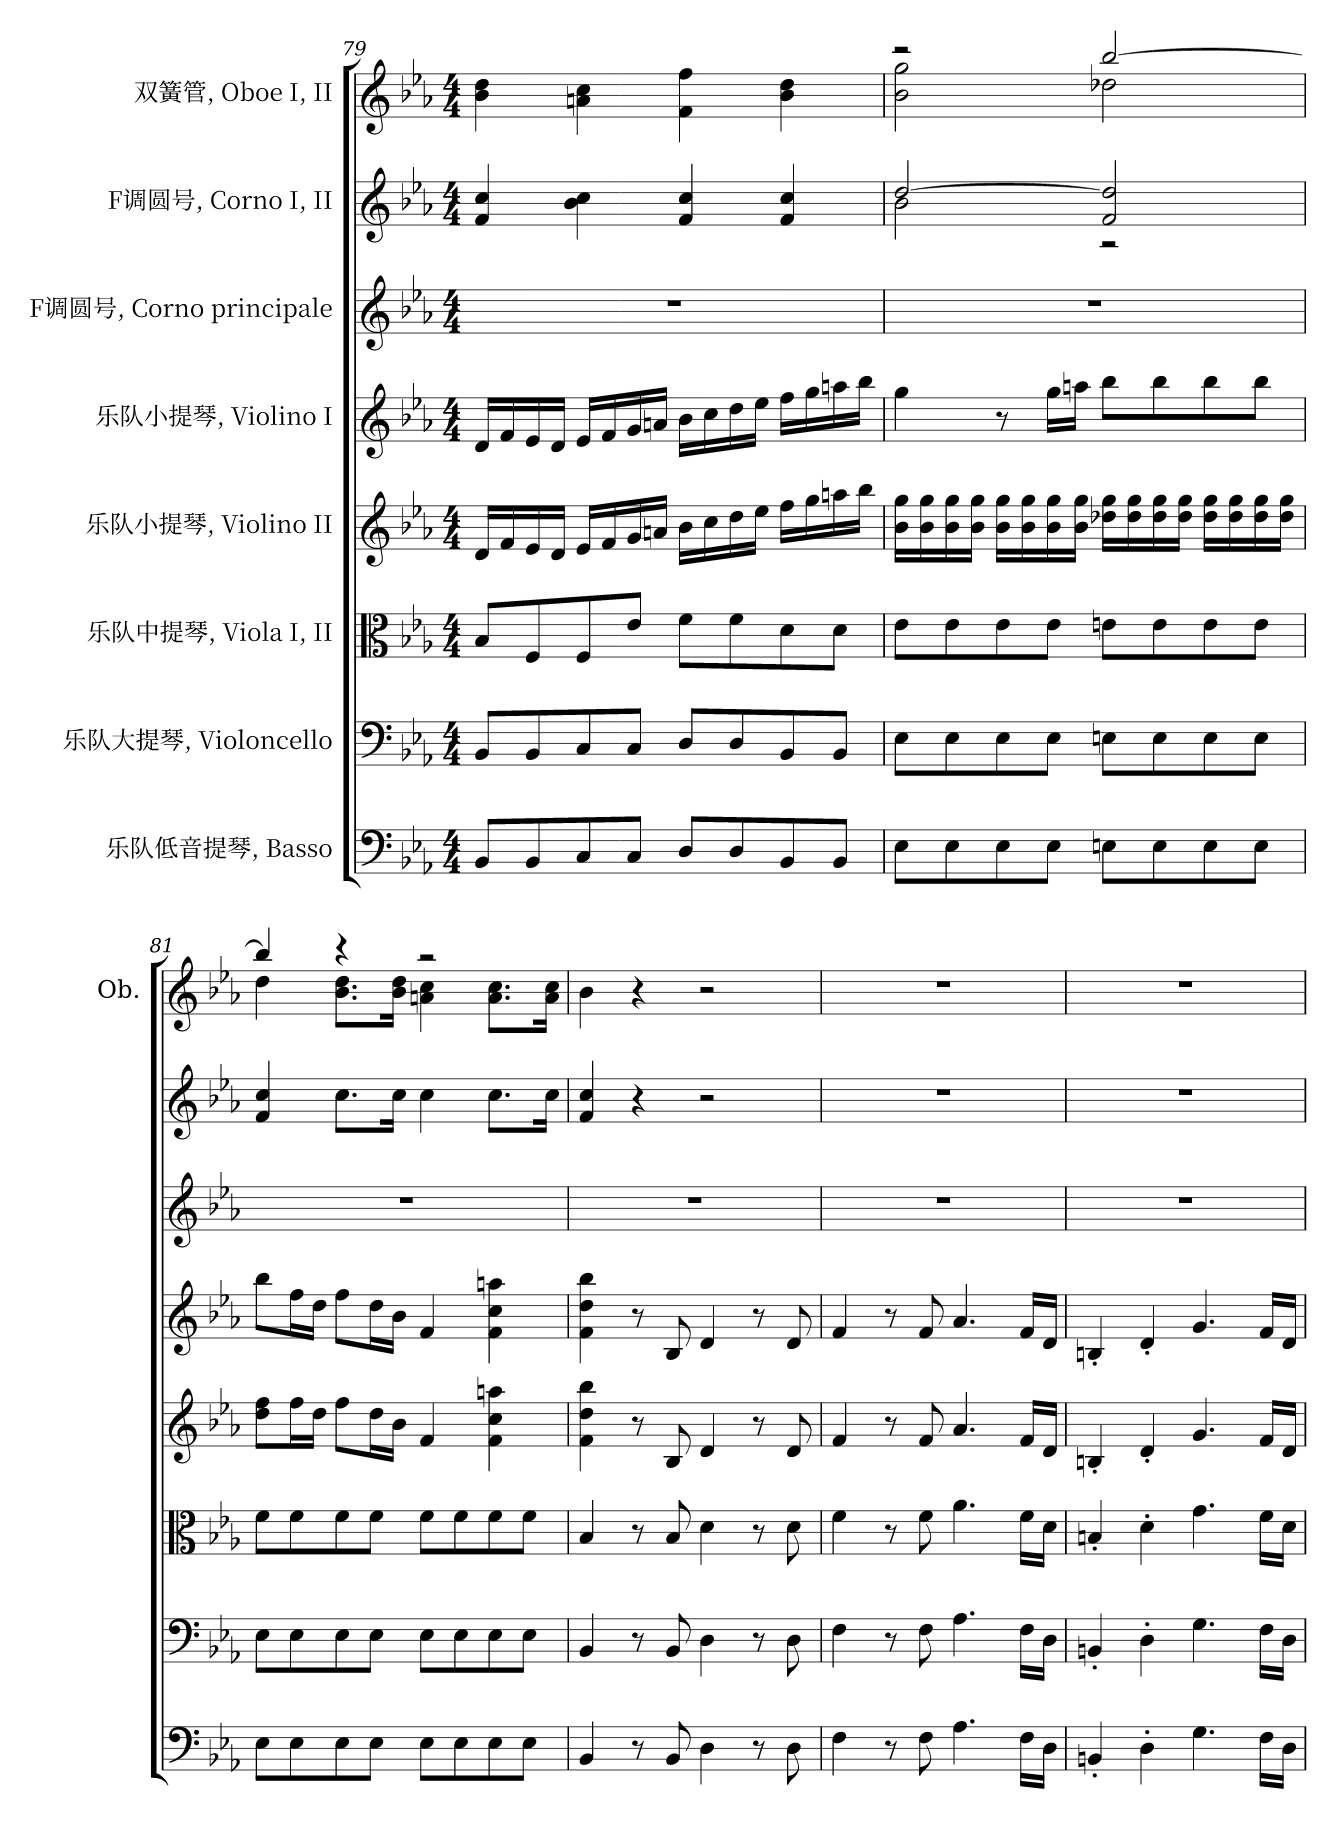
**kern	**kern	**kern	**kern	**kern	**kern	**kern	**kern
*part8	*part7	*part6	*part5	*part4	*part3	*part2	*part1
*staff8	*staff7	*staff6	*staff5	*staff4	*staff3	*staff2	*staff1
*I"乐队低音提琴, Basso	*I"乐队大提琴, Violoncello	*I"乐队中提琴, Viola I, II	*I"乐队小提琴, Violino II	*I"乐队小提琴, Violino I	*I"F调圆号, Corno principale	*I"F调圆号, Corno I, II	*I"双簧管, Oboe I, II
*	*	*	*	*	*	*	*I'Ob.
*clefF4	*clefF4	*clefC3	*clefG2	*clefG2	*clefG2	*clefG2	*clefG2
*ITrd7c12	*	*	*	*	*ITrd4c7	*ITrd4c7	*
*k[b-e-a-]	*k[b-e-a-]	*k[b-e-a-]	*k[b-e-a-]	*k[b-e-a-]	*k[b-e-a-d-]	*k[b-e-a-d-]	*k[b-e-a-]
*M4/4	*M4/4	*M4/4	*M4/4	*M4/4	*M4/4	*M4/4	*M4/4
=79	=79	=79	=79	=79	=79	=79	=79
8BBB-/L	8BB-/L	8B-/L	16d/LL	16d/LL	1r	4B-/ 4f/	4b-\ 4dd\
.	.	.	16f/	16f/	.	.	.
8BBB-/	8BB-/	8F/	16e-/	16e-/	.	.	.
.	.	.	16d/JJ	16d/JJ	.	.	.
8CC/	8C/	8F/	16e-/LL	16e-/LL	.	4e-\ 4f\	4an\ 4cc\
.	.	.	16f/	16f/	.	.	.
8CC/J	8C/J	8e-/J	16g/	16g/	.	.	.
.	.	.	16an/JJ	16an/JJ	.	.	.
8DD/L	8D/L	8f\L	16b-\LL	16b-\LL	.	4B-/ 4f/	4f\ 4ff\
.	.	.	16cc\	16cc\	.	.	.
8DD/	8D/	8f\	16dd\	16dd\	.	.	.
.	.	.	16ee-\JJ	16ee-\JJ	.	.	.
8BBB-/	8BB-/	8d\	16ff\LL	16ff\LL	.	4B-/ 4f/	4b-\ 4dd\
.	.	.	16gg\	16gg\	.	.	.
8BBB-/J	8BB-/J	8d\J	16aan\	16aan\	.	.	.
.	.	.	16bb-\JJ	16bb-\JJ	.	.	.
!!LO:PB:g=z
=80	=80	=80	=80	=80	=80	=80	=80
*	*	*	*	*	*	*^	*^
8EE-\L	8E-\L	8e-\L	16b-\ 16gg\LL	4gg\	1r	[2g/	2e-\	2r	2b-\ 2gg\
.	.	.	16b-\ 16gg\	.	.	.	.	.	.
8EE-\	8E-\	8e-\	16b-\ 16gg\	.	.	.	.	.	.
.	.	.	16b-\ 16gg\JJ	.	.	.	.	.	.
8EE-\	8E-\	8e-\	16b-\ 16gg\LL	8r	.	.	.	.	.
.	.	.	16b-\ 16gg\	.	.	.	.	.	.
8EE-\J	8E-\J	8e-\J	16b-\ 16gg\	16gg\LL	.	.	.	.	.
.	.	.	16b-\ 16gg\JJ	16aan\JJ	.	.	.	.	.
8EEn\L	8En\L	8en\L	16dd-X\ 16gg\LL	8bb-\L	.	2B-/ 2g/]	2r	[2bb-/	2dd-X\
.	.	.	16dd-\ 16gg\	.	.	.	.	.	.
8EE\	8E\	8e\	16dd-\ 16gg\	8bb-\	.	.	.	.	.
.	.	.	16dd-\ 16gg\JJ	.	.	.	.	.	.
8EE\	8E\	8e\	16dd-\ 16gg\LL	8bb-\	.	.	.	.	.
.	.	.	16dd-\ 16gg\	.	.	.	.	.	.
8EE\J	8E\J	8e\J	16dd-\ 16gg\	8bb-\J	.	.	.	.	.
.	.	.	16dd-\ 16gg\JJ	.	.	.	.	.	.
*	*	*	*	*	*	*v	*v	*	*
=81	=81	=81	=81	=81	=81	=81	=81	=81
8EE-\L	8E-\L	8f\L	8dd\ 8ff\L	8bb-\L	1r	4B-/ 4f/	4bb-/]	4dd\
8EE-\	8E-\	8f\	16ff\L	16ff\L	.	.	.	.
.	.	.	16dd\JJ	16dd\JJ	.	.	.	.
8EE-\	8E-\	8f\	8ff\L	8ff\L	.	8.f\L	4r	8.b-\ 8.dd\L
8EE-\J	8E-\J	8f\J	16dd\L	16dd\L	.	.	.	.
.	.	.	16b-\JJ	16b-\JJ	.	16f\Jk	.	16b-\ 16dd\Jk
8EE-\L	8E-\L	8f\L	4f/	4f/	.	4f\	2r	4an\ 4cc\
8EE-\	8E-\	8f\	.	.	.	.	.	.
8EE-\	8E-\	8f\	4f\ 4cc\ 4aan\	4f\ 4cc\ 4aan\	.	8.f\L	.	8.a\ 8.cc\L
8EE-\J	8E-\J	8f\J	.	.	.	.	.	.
.	.	.	.	.	.	16f\Jk	.	16a\ 16cc\Jk
*	*	*	*	*	*	*	*v	*v
=82	=82	=82	=82	=82	=82	=82	=82
4BBB-/	4BB-/	4B-/	4f\ 4dd\ 4bb-\	4f\ 4dd\ 4bb-\	1r	4B-/ 4f/	4b-\
8r	8r	8r	8r	8r	.	4r	4r
8BBB-/	8BB-/	8B-/	8B-/	8B-/	.	.	.
4DD\	4D\	4d\	4d/	4d/	.	2r	2r
8r	8r	8r	8r	8r	.	.	.
8DD\	8D\	8d\	8d/	8d/	.	.	.
!!LO:PB:g=z
=83	=83	=83	=83	=83	=83	=83	=83
4FF\	4F\	4f\	4f/	4f/	1r	1r	1r
8r	8r	8r	8r	8r	.	.	.
8FF\	8F\	8f\	8f/	8f/	.	.	.
4.AA-\	4.A-\	4.a-\	4.a-/	4.a-/	.	.	.
16FF\LL	16F\LL	16f\LL	16f/LL	16f/LL	.	.	.
16DD\JJ	16D\JJ	16d\JJ	16d/JJ	16d/JJ	.	.	.
=84	=84	=84	=84	=84	=84	=84	=84
4BBBn'/	4BBn'/	4Bn'/	4Bn'/	4Bn'/	1r	1r	1r
4DD'\	4D'\	4d'\	4d'/	4d'/	.	.	.
4.GG\	4.G\	4.g\	4.g/	4.g/	.	.	.
16FF\LL	16F\LL	16f\LL	16f/LL	16f/LL	.	.	.
16DD\JJ	16D\JJ	16d\JJ	16d/JJ	16d/JJ	.	.	.
=	=	=	=	=	=	=	=
*-	*-	*-	*-	*-	*-	*-	*-
